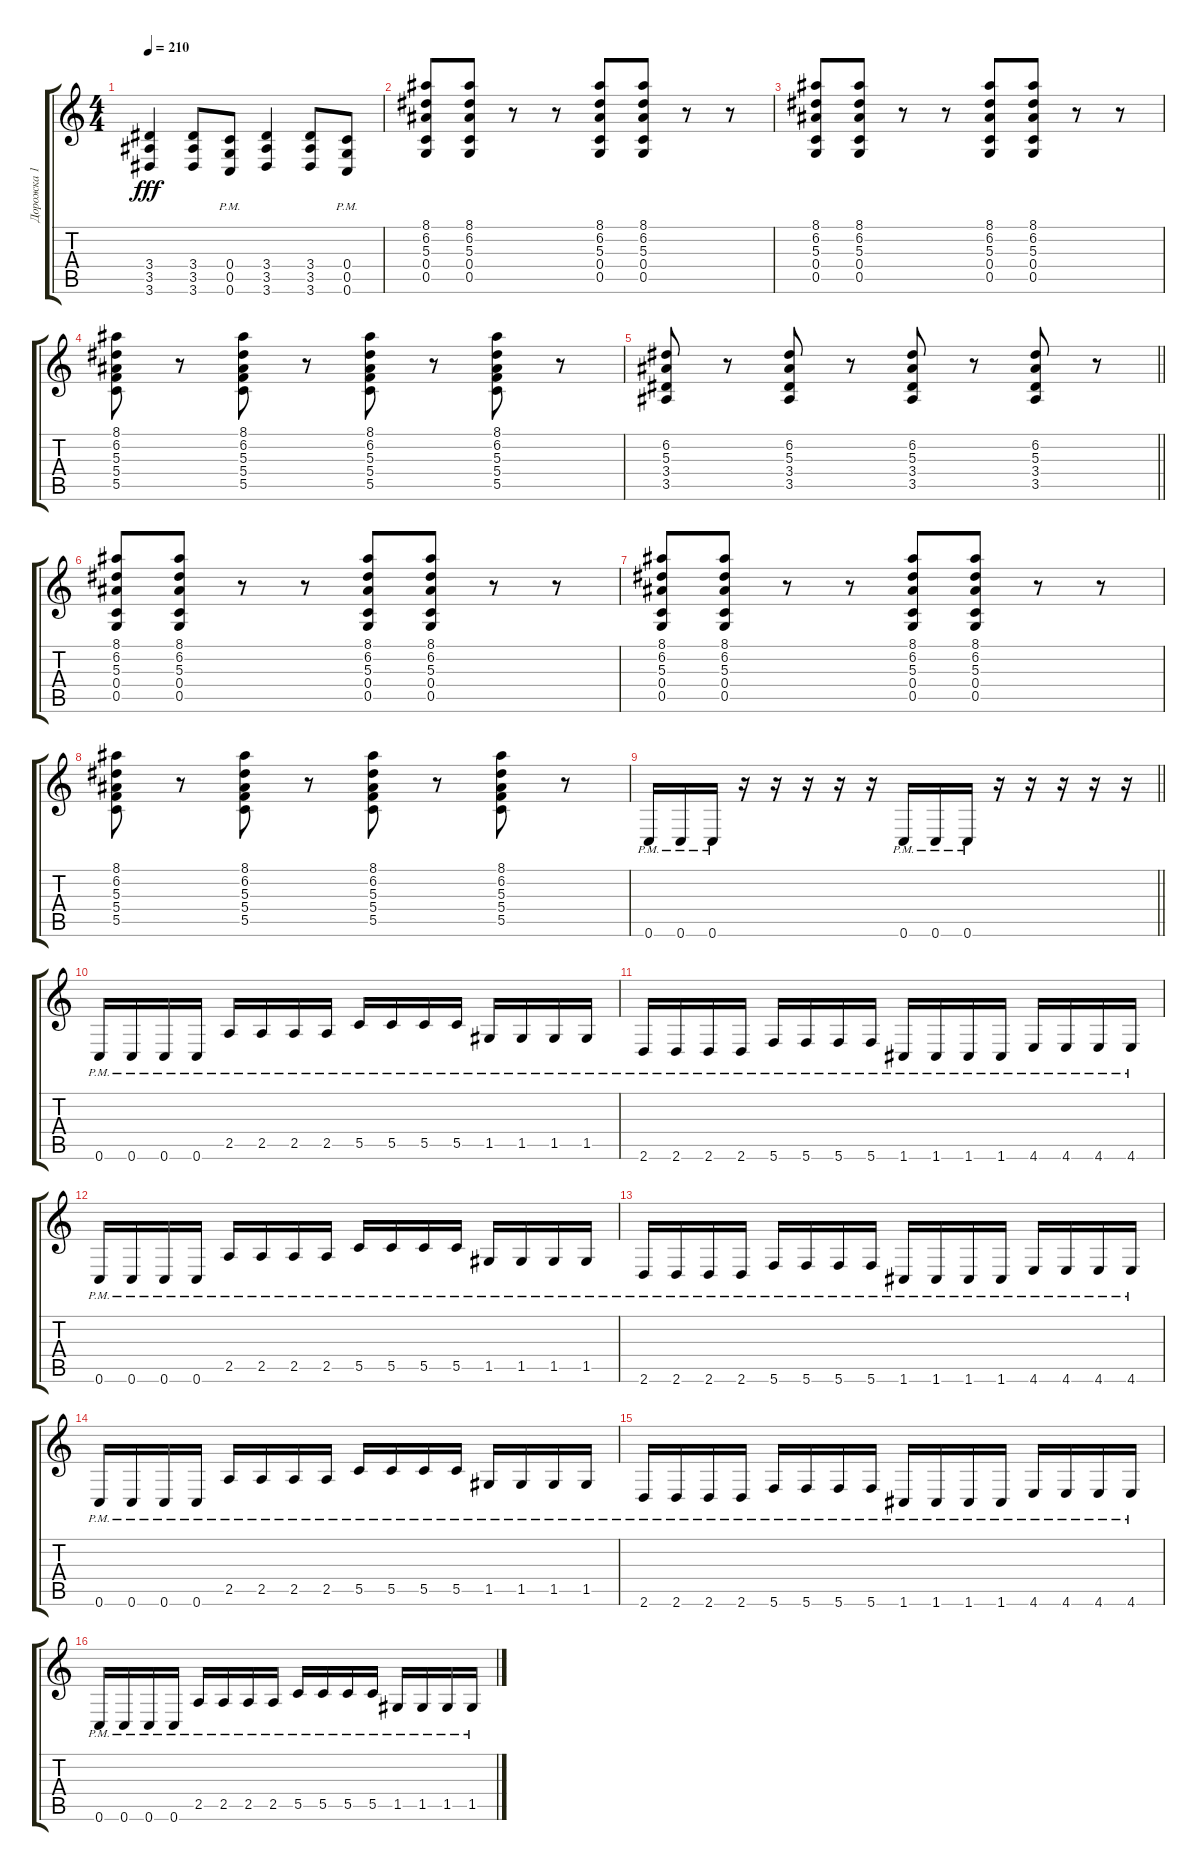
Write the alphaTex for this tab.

\track ("Дорожка 1" "Дорожка 1") {instrument distortionguitar}
\staff {score tabs}
\tuning (D4 A3 F3 C3 G2 C2) {hide}
\ts (4 4)
\tempo 210
\clef g2
\ks c
(3.4 3.5 3.6).4{dy fff} (3.4 3.5 3.6).8 (0.4{pm} 0.5{pm} 0.6{pm}).8 (3.4 3.5 3.6).4 (3.4 3.5 3.6).8 (0.4{pm} 0.5{pm} 0.6{pm}).8 |
(8.1 6.2 5.3 0.4 0.5).8 (8.1 6.2 5.3 0.4 0.5).8 r.8 r.8 (8.1 6.2 5.3 0.4 0.5).8 (8.1 6.2 5.3 0.4 0.5).8 r.8 r.8 |
(8.1 6.2 5.3 0.4 0.5).8 (8.1 6.2 5.3 0.4 0.5).8 r.8 r.8 (8.1 6.2 5.3 0.4 0.5).8 (8.1 6.2 5.3 0.4 0.5).8 r.8 r.8 |
(8.1 6.2 5.3 5.4 5.5).8 r.8 (8.1 6.2 5.3 5.4 5.5).8 r.8 (8.1 6.2 5.3 5.4 5.5).8 r.8 (8.1 6.2 5.3 5.4 5.5).8 r.8 |
\barLineRight lightlight
(6.2 5.3 3.4 3.5).8 r.8 (6.2 5.3 3.4 3.5).8 r.8 (6.2 5.3 3.4 3.5).8 r.8 (6.2 5.3 3.4 3.5).8 r.8 |
(8.1 6.2 5.3 0.4 0.5).8 (8.1 6.2 5.3 0.4 0.5).8 r.8 r.8 (8.1 6.2 5.3 0.4 0.5).8 (8.1 6.2 5.3 0.4 0.5).8 r.8 r.8 |
(8.1 6.2 5.3 0.4 0.5).8 (8.1 6.2 5.3 0.4 0.5).8 r.8 r.8 (8.1 6.2 5.3 0.4 0.5).8 (8.1 6.2 5.3 0.4 0.5).8 r.8 r.8 |
(8.1 6.2 5.3 5.4 5.5).8 r.8 (8.1 6.2 5.3 5.4 5.5).8 r.8 (8.1 6.2 5.3 5.4 5.5).8 r.8 (8.1 6.2 5.3 5.4 5.5).8 r.8 |
\barLineRight lightlight
0.6{pm}.16 0.6{pm}.16 0.6{pm}.16 r.16 r.16 r.16 r.16 r.16 0.6{pm}.16 0.6{pm}.16 0.6{pm}.16 r.16 r.16 r.16 r.16 r.16 |
0.6{pm}.16 0.6{pm}.16 0.6{pm}.16 0.6{pm}.16 2.5{pm}.16 2.5{pm}.16 2.5{pm}.16 2.5{pm}.16 5.5{pm}.16 5.5{pm}.16 5.5{pm}.16 5.5{pm}.16 1.5{pm}.16 1.5{pm}.16 1.5{pm}.16 1.5{pm}.16 |
2.6{pm}.16 2.6{pm}.16 2.6{pm}.16 2.6{pm}.16 5.6{pm}.16 5.6{pm}.16 5.6{pm}.16 5.6{pm}.16 1.6{pm}.16 1.6{pm}.16 1.6{pm}.16 1.6{pm}.16 4.6{pm}.16 4.6{pm}.16 4.6{pm}.16 4.6{pm}.16 |
0.6{pm}.16 0.6{pm}.16 0.6{pm}.16 0.6{pm}.16 2.5{pm}.16 2.5{pm}.16 2.5{pm}.16 2.5{pm}.16 5.5{pm}.16 5.5{pm}.16 5.5{pm}.16 5.5{pm}.16 1.5{pm}.16 1.5{pm}.16 1.5{pm}.16 1.5{pm}.16 |
2.6{pm}.16 2.6{pm}.16 2.6{pm}.16 2.6{pm}.16 5.6{pm}.16 5.6{pm}.16 5.6{pm}.16 5.6{pm}.16 1.6{pm}.16 1.6{pm}.16 1.6{pm}.16 1.6{pm}.16 4.6{pm}.16 4.6{pm}.16 4.6{pm}.16 4.6{pm}.16 |
0.6{pm}.16 0.6{pm}.16 0.6{pm}.16 0.6{pm}.16 2.5{pm}.16 2.5{pm}.16 2.5{pm}.16 2.5{pm}.16 5.5{pm}.16 5.5{pm}.16 5.5{pm}.16 5.5{pm}.16 1.5{pm}.16 1.5{pm}.16 1.5{pm}.16 1.5{pm}.16 |
2.6{pm}.16 2.6{pm}.16 2.6{pm}.16 2.6{pm}.16 5.6{pm}.16 5.6{pm}.16 5.6{pm}.16 5.6{pm}.16 1.6{pm}.16 1.6{pm}.16 1.6{pm}.16 1.6{pm}.16 4.6{pm}.16 4.6{pm}.16 4.6{pm}.16 4.6{pm}.16 |
0.6{pm}.16 0.6{pm}.16 0.6{pm}.16 0.6{pm}.16 2.5{pm}.16 2.5{pm}.16 2.5{pm}.16 2.5{pm}.16 5.5{pm}.16 5.5{pm}.16 5.5{pm}.16 5.5{pm}.16 1.5{pm}.16 1.5{pm}.16 1.5{pm}.16 1.5{pm}.16
